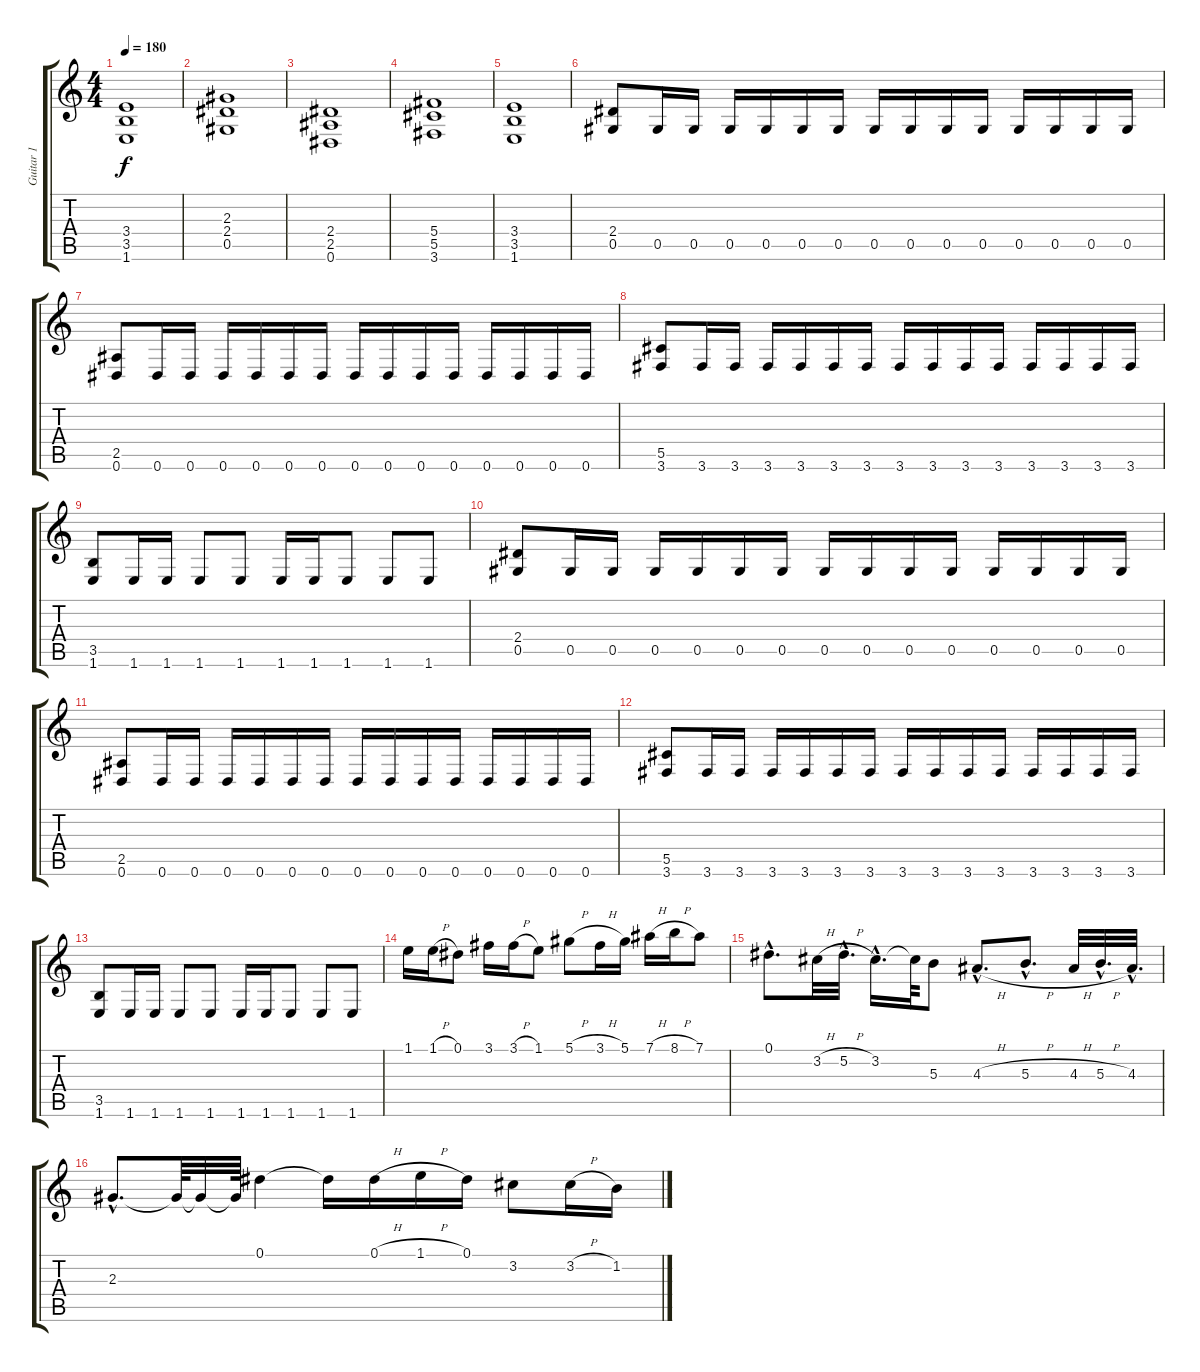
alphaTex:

\track ("Guitar 1" "Guitar 1") {instrument distortionguitar}
\staff {score tabs}
\tuning (Eb4 Bb3 Gb3 Db3 Ab2 Eb2) {hide}
\ts (4 4)
\tempo 180
\clef g2
\ks c
(3.4 3.5 1.6).1{dy f} |
(2.3 2.4 0.5).1 |
(2.4 2.5 0.6).1 |
(5.4 5.5 3.6).1 |
(3.4 3.5 1.6).1 |
(2.4 0.5).8 0.5.16 0.5.16 0.5.16 0.5.16 0.5.16 0.5.16 0.5.16 0.5.16 0.5.16 0.5.16 0.5.16 0.5.16 0.5.16 0.5.16 |
(2.5 0.6).8 0.6.16 0.6.16 0.6.16 0.6.16 0.6.16 0.6.16 0.6.16 0.6.16 0.6.16 0.6.16 0.6.16 0.6.16 0.6.16 0.6.16 |
(5.5 3.6).8 3.6.16 3.6.16 3.6.16 3.6.16 3.6.16 3.6.16 3.6.16 3.6.16 3.6.16 3.6.16 3.6.16 3.6.16 3.6.16 3.6.16 |
(3.5 1.6).8 1.6.16 1.6.16 1.6.8 1.6.8 1.6.16 1.6.16 1.6.8 1.6.8 1.6.8 |
(2.4 0.5).8 0.5.16 0.5.16 0.5.16 0.5.16 0.5.16 0.5.16 0.5.16 0.5.16 0.5.16 0.5.16 0.5.16 0.5.16 0.5.16 0.5.16 |
(2.5 0.6).8 0.6.16 0.6.16 0.6.16 0.6.16 0.6.16 0.6.16 0.6.16 0.6.16 0.6.16 0.6.16 0.6.16 0.6.16 0.6.16 0.6.16 |
(5.5 3.6).8 3.6.16 3.6.16 3.6.16 3.6.16 3.6.16 3.6.16 3.6.16 3.6.16 3.6.16 3.6.16 3.6.16 3.6.16 3.6.16 3.6.16 |
(3.5 1.6).8 1.6.16 1.6.16 1.6.8 1.6.8 1.6.16 1.6.16 1.6.8 1.6.8 1.6.8 |
1.1.16 1.1{h}.16 0.1.8 3.1.16 3.1{h}.16 1.1.8 5.1{h}.8 3.1{h}.16 5.1.16 7.1{h}.16 8.1{h}.16 7.1.8 |
0.1{hac}.8{d} 3.2{h}.32 5.2{h hac}.32{d} 3.2{hac}.16{d} 3.2{t}.64 5.3.8 4.3{h hac}.8{d} 5.3{h hac}.8{d} 4.3{h}.32 5.3{h hac}.32{d} 4.3{hac}.32{d} |
2.3{hac}.8{d} 2.3{t}.64 2.3{t}.32 2.3{t}.64 0.1.4 0.1{t}.16 0.1{h}.16 1.1{h}.16 0.1.16 3.2.8 3.2{h}.16 1.2.16
